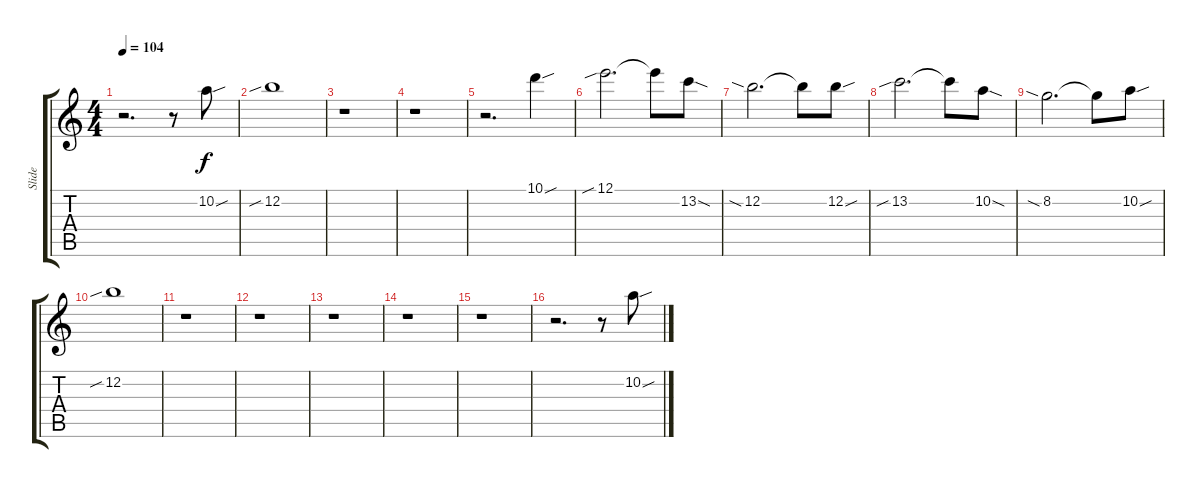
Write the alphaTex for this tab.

\track ("Slide" "Slide") {instrument electricguitarjazz}
\staff {score tabs}
\tuning (E4 B3 G3 D3 A2 E2) {hide}
\ts (4 4)
\tempo 104
\clef g2
\ks c
r.2{d dy f} r.8 10.2{sou}.8 |
12.2{sib}.1 |
r.1 |
r.1 |
r.2{d} 10.1{sou}.4 |
12.1{sib}.2{d} 12.1{t}.8 13.2{sod}.8 |
12.2{sia}.2{d} 12.2{t}.8 12.2{sou}.8 |
13.2{sib}.2{d} 13.2{t}.8 10.2{sod}.8 |
8.2{sia}.2{d} 8.2{t}.8 10.2{sou}.8 |
12.2{sib}.1 |
r.1 |
r.1 |
r.1 |
r.1 |
r.1 |
r.2{d} r.8 10.2{sou}.8
